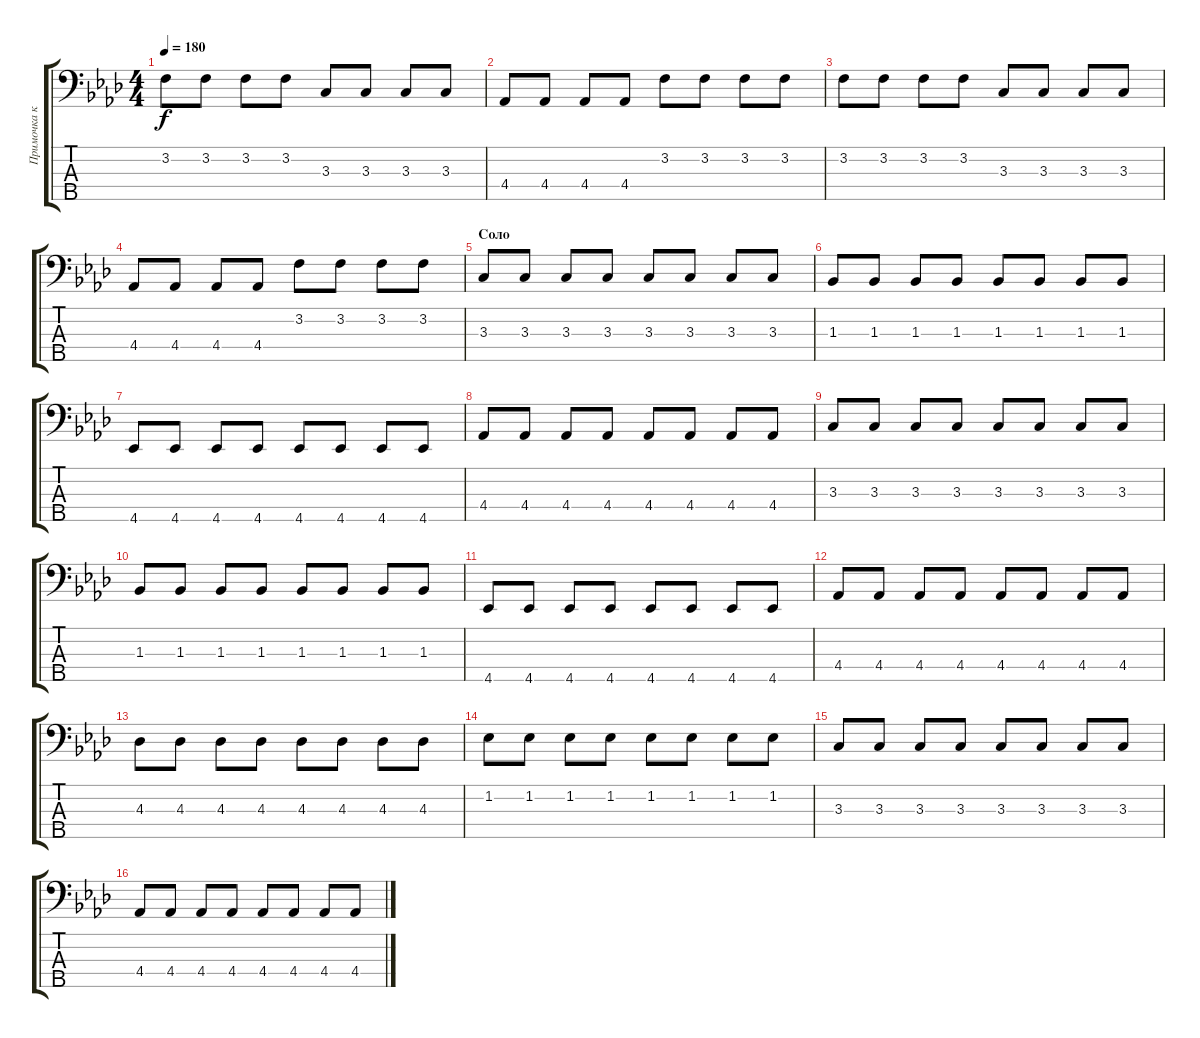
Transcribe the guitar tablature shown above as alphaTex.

\track ("Примочка к басу" "Примочка к") {instrument slapbass1}
\staff {score tabs}
\tuning (G2 D2 A1 E1 B0) {hide}
\ts (4 4)
\tempo 180
\clef f4
\ks ab
3.2.8{dy f} 3.2.8 3.2.8 3.2.8 3.3.8 3.3.8 3.3.8 3.3.8 |
4.4.8 4.4.8 4.4.8 4.4.8 3.2.8 3.2.8 3.2.8 3.2.8 |
3.2.8 3.2.8 3.2.8 3.2.8 3.3.8 3.3.8 3.3.8 3.3.8 |
4.4.8 4.4.8 4.4.8 4.4.8 3.2.8 3.2.8 3.2.8 3.2.8 |
\section ("" "Соло")
3.3.8{volume 10} 3.3.8 3.3.8 3.3.8 3.3.8 3.3.8 3.3.8 3.3.8 |
1.3.8 1.3.8 1.3.8 1.3.8 1.3.8 1.3.8 1.3.8 1.3.8 |
4.5.8 4.5.8 4.5.8 4.5.8 4.5.8 4.5.8 4.5.8 4.5.8 |
4.4.8 4.4.8 4.4.8 4.4.8 4.4.8 4.4.8 4.4.8 4.4.8 |
3.3.8 3.3.8 3.3.8 3.3.8 3.3.8 3.3.8 3.3.8 3.3.8 |
1.3.8 1.3.8 1.3.8 1.3.8 1.3.8 1.3.8 1.3.8 1.3.8 |
4.5.8 4.5.8 4.5.8 4.5.8 4.5.8 4.5.8 4.5.8 4.5.8 |
4.4.8 4.4.8 4.4.8 4.4.8 4.4.8 4.4.8 4.4.8 4.4.8 |
4.3.8 4.3.8 4.3.8 4.3.8 4.3.8 4.3.8 4.3.8 4.3.8 |
1.2.8 1.2.8 1.2.8 1.2.8 1.2.8 1.2.8 1.2.8 1.2.8 |
3.3.8 3.3.8 3.3.8 3.3.8 3.3.8 3.3.8 3.3.8 3.3.8 |
4.4.8 4.4.8 4.4.8 4.4.8 4.4.8 4.4.8 4.4.8 4.4.8
